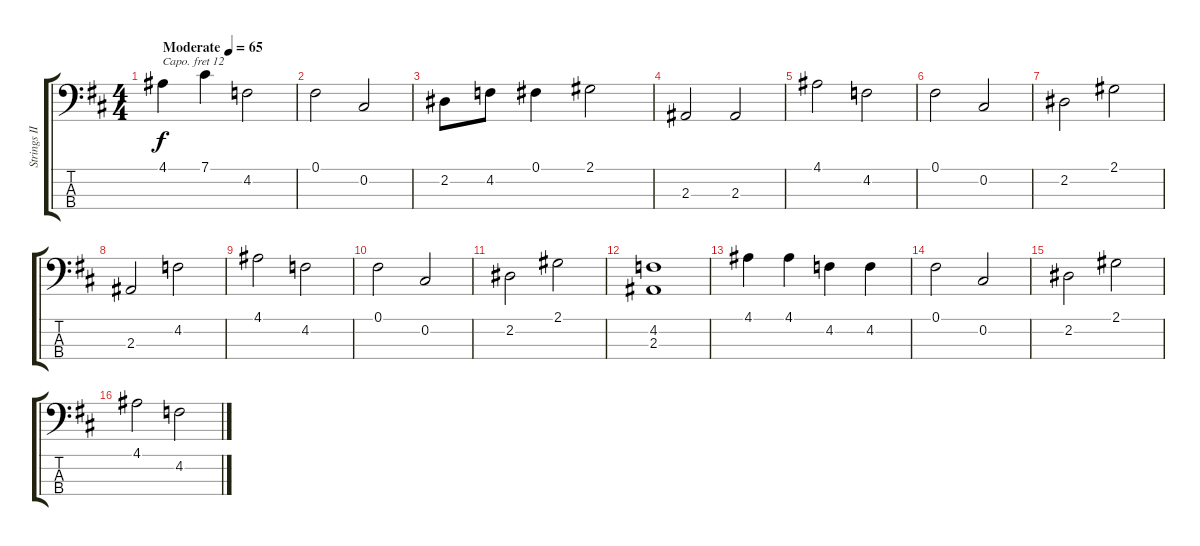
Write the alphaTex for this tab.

\track ("Strings III" "Strings II") {instrument stringensemble1}
\staff {score tabs}
\capo 12
\tuning (Gb2 Db2 Ab1 Eb1) {hide}
\ts (4 4)
\tempo (65 "Moderate")
\clef f4
\ks d
4.1.4{dy f instrument stringensemble1} 7.1.4 4.2.2 |
0.1.2 0.2.2 |
2.2.8 4.2.8 0.1.4 2.1.2 |
2.3.2 2.3.2 |
4.1.2 4.2.2 |
0.1.2 0.2.2 |
2.2.2 2.1.2 |
2.3.2 4.2.2 |
4.1.2 4.2.2 |
0.1.2 0.2.2 |
2.2.2 2.1.2 |
(4.2 2.3).1 |
4.1.4 4.1.4 4.2.4 4.2.4 |
0.1.2 0.2.2 |
2.2.2 2.1.2 |
4.1.2 4.2.2
